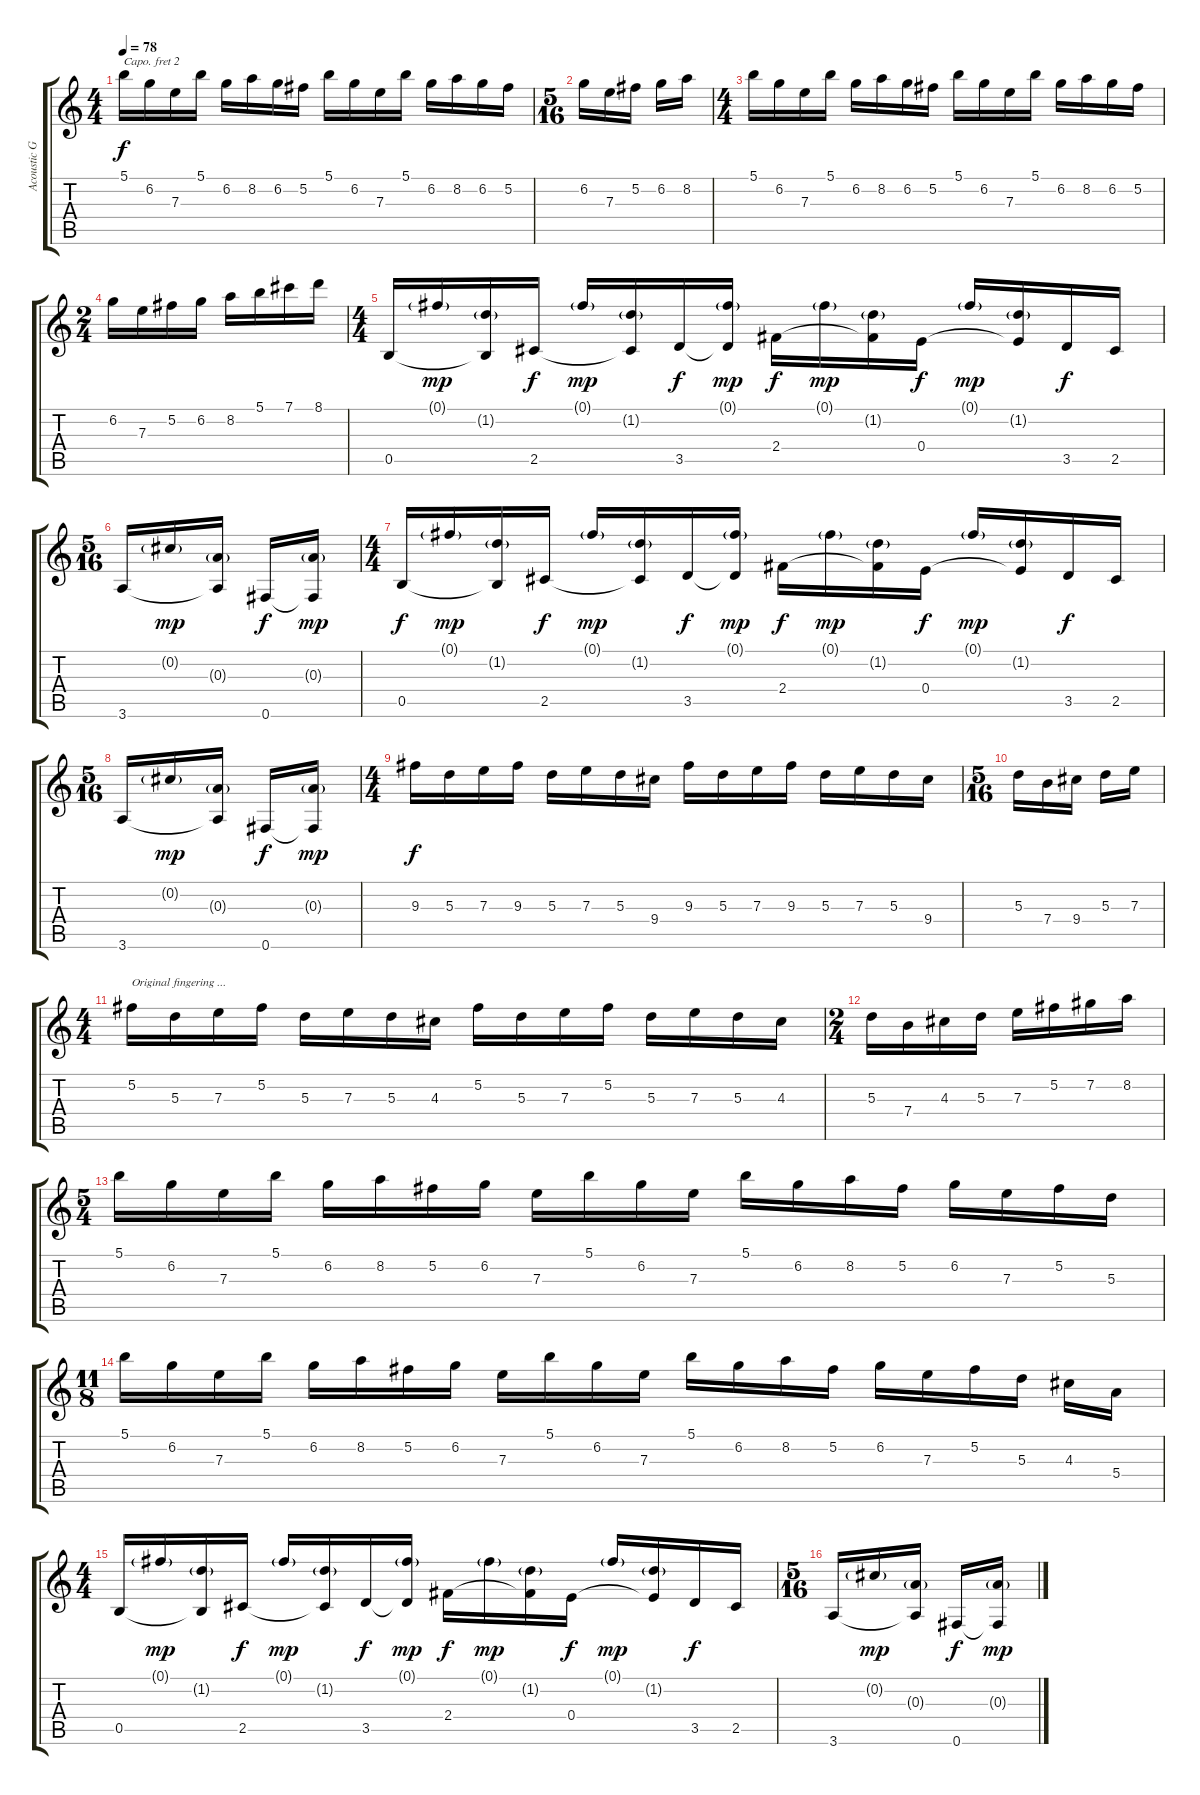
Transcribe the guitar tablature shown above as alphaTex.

\track ("Acoustic Guitar (Jim Matheos)" "Acoustic G") {instrument acousticguitarnylon}
\staff {score tabs}
\capo 2
\tuning (E4 B3 G3 D3 A2 E2) {hide}
\ts (4 4)
\tempo 78
\clef g2
\ks c
5.1.16{dy f} 6.2.16 7.3.16 5.1.16 6.2.16 8.2.16 6.2.16 5.2.16 5.1.16 6.2.16 7.3.16 5.1.16 6.2.16 8.2.16 6.2.16 5.2.16 |
\ts (5 16)
6.2.16 7.3.16 5.2.16 6.2.16 8.2.16 |
\ts (4 4)
5.1.16 6.2.16 7.3.16 5.1.16 6.2.16 8.2.16 6.2.16 5.2.16 5.1.16 6.2.16 7.3.16 5.1.16 6.2.16 8.2.16 6.2.16 5.2.16 |
\ts (2 4)
6.2.16 7.3.16 5.2.16 6.2.16 8.2.16 5.1.16 7.1.16 8.1.16 |
\ts (4 4)
0.5.16 0.1{g}.16{dy mp} (1.2{g} 0.5{t}).16 2.5.16{dy f} 0.1{g}.16{dy mp} (1.2{g} 2.5{t}).16 3.5.16{dy f} (0.1{g} 3.5{t}).16{dy mp} 2.4.16{dy f} 0.1{g}.16{dy mp} (1.2{g} 2.4{t}).16 0.4.16{dy f} 0.1{g}.16{dy mp} (1.2{g} 0.4{t}).16 3.5.16{dy f} 2.5.16 |
\ts (5 16)
3.6.16 0.2{g}.16{dy mp} (0.3{g} 3.6{t}).16 0.6.16{dy f} (0.3{g} 0.6{t}).16{dy mp} |
\ts (4 4)
0.5.16{dy f} 0.1{g}.16{dy mp} (1.2{g} 0.5{t}).16 2.5.16{dy f} 0.1{g}.16{dy mp} (1.2{g} 2.5{t}).16 3.5.16{dy f} (0.1{g} 3.5{t}).16{dy mp} 2.4.16{dy f} 0.1{g}.16{dy mp} (1.2{g} 2.4{t}).16 0.4.16{dy f} 0.1{g}.16{dy mp} (1.2{g} 0.4{t}).16 3.5.16{dy f} 2.5.16 |
\ts (5 16)
3.6.16 0.2{g}.16{dy mp} (0.3{g} 3.6{t}).16 0.6.16{dy f} (0.3{g} 0.6{t}).16{dy mp} |
\ts (4 4)
9.3.16{dy f} 5.3.16 7.3.16 9.3.16 5.3.16 7.3.16 5.3.16 9.4.16 9.3.16 5.3.16 7.3.16 9.3.16 5.3.16 7.3.16 5.3.16 9.4.16 |
\ts (5 16)
5.3.16 7.4.16 9.4.16 5.3.16 7.3.16 |
\ts (4 4)
5.2.16{txt "Original fingering ..."} 5.3.16 7.3.16 5.2.16 5.3.16 7.3.16 5.3.16 4.3.16 5.2.16 5.3.16 7.3.16 5.2.16 5.3.16 7.3.16 5.3.16 4.3.16 |
\ts (2 4)
5.3.16 7.4.16 4.3.16 5.3.16 7.3.16 5.2.16 7.2.16 8.2.16 |
\ts (5 4)
5.1.16 6.2.16 7.3.16 5.1.16 6.2.16 8.2.16 5.2.16 6.2.16 7.3.16 5.1.16 6.2.16 7.3.16 5.1.16 6.2.16 8.2.16 5.2.16 6.2.16 7.3.16 5.2.16 5.3.16 |
\ts (11 8)
5.1.16 6.2.16 7.3.16 5.1.16 6.2.16 8.2.16 5.2.16 6.2.16 7.3.16 5.1.16 6.2.16 7.3.16 5.1.16 6.2.16 8.2.16 5.2.16 6.2.16 7.3.16 5.2.16 5.3.16 4.3.16 5.4.16 |
\ts (4 4)
0.5.16 0.1{g}.16{dy mp} (1.2{g} 0.5{t}).16 2.5.16{dy f} 0.1{g}.16{dy mp} (1.2{g} 2.5{t}).16 3.5.16{dy f} (0.1{g} 3.5{t}).16{dy mp} 2.4.16{dy f} 0.1{g}.16{dy mp} (1.2{g} 2.4{t}).16 0.4.16{dy f} 0.1{g}.16{dy mp} (1.2{g} 0.4{t}).16 3.5.16{dy f} 2.5.16 |
\ts (5 16)
3.6.16 0.2{g}.16{dy mp} (0.3{g} 3.6{t}).16 0.6.16{dy f} (0.3{g} 0.6{t}).16{dy mp}
